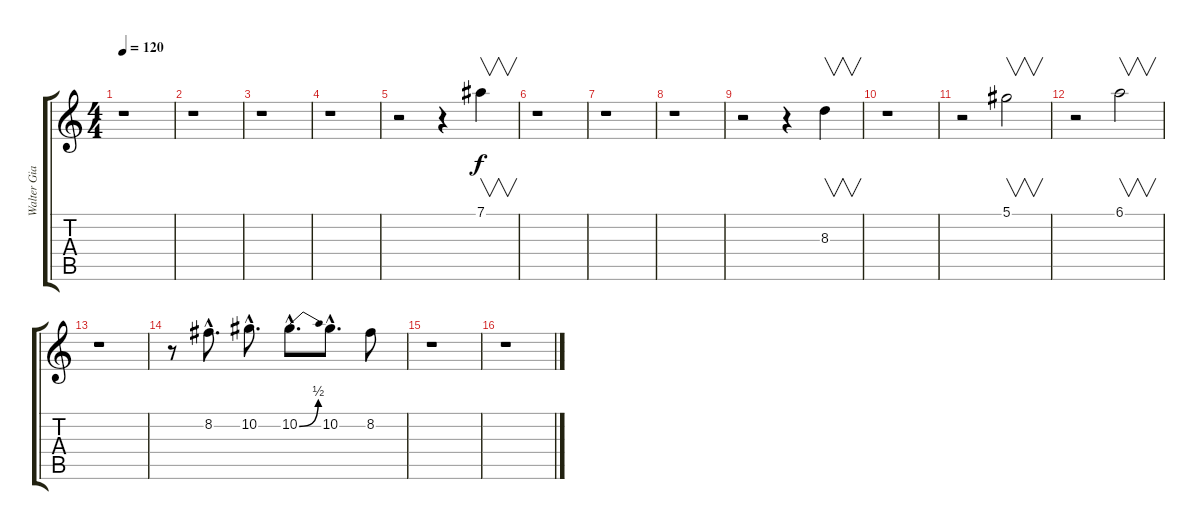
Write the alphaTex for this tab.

\track ("Walter Giardino (Solos) - Eb" "Walter Gia") {instrument overdrivenguitar}
\staff {score tabs}
\tuning (Eb4 Bb3 Gb3 Db3 Ab2 Eb2) {hide}
\ts (4 4)
\tempo 120
\clef g2
\ks c
r.1{dy f} |
r.1 |
r.1 |
r.1 |
r.2 r.4 7.1.4{v} |
r.1 |
r.1 |
r.1 |
r.2 r.4 8.3.4{v} |
r.1 |
r.2 5.1.2{v} |
r.2 6.1.2{v} |
r.1 |
r.8 8.2{hac}.8{d} 10.2{hac}.8{d} 10.2{be (bend 0 0 60 2) hac}.8{d} 10.2{hac}.8{d} 8.2.8 |
r.1 |
r.1
